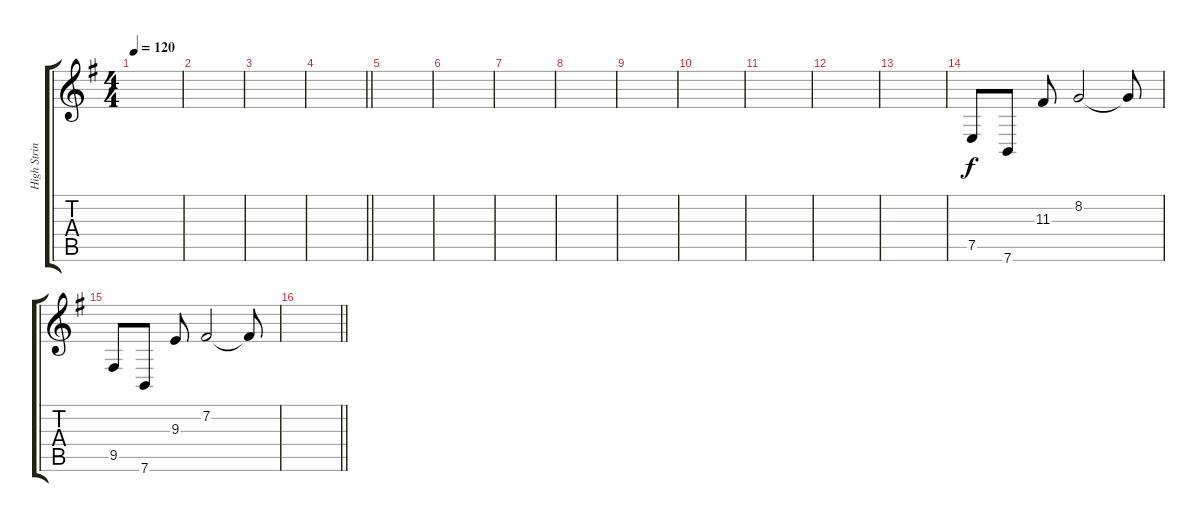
\track ("High Strings Standard" "High Strin") {instrument stringensemble1}
\staff {score tabs}
\tuning (E4 B3 G3 D3 A2 E2) {hide}
\ts (4 4)
\tempo 120
\clef g2
\ks eminor
|
|
|
\barLineRight lightlight
|
|
|
|
|
|
|
|
|
|
7.5.8 7.6.8 11.3.8 8.2.2 8.2{t}.8 |
9.5.8 7.6.8 9.3.8 7.2.2 7.2{t}.8 |
\barLineRight lightlight
